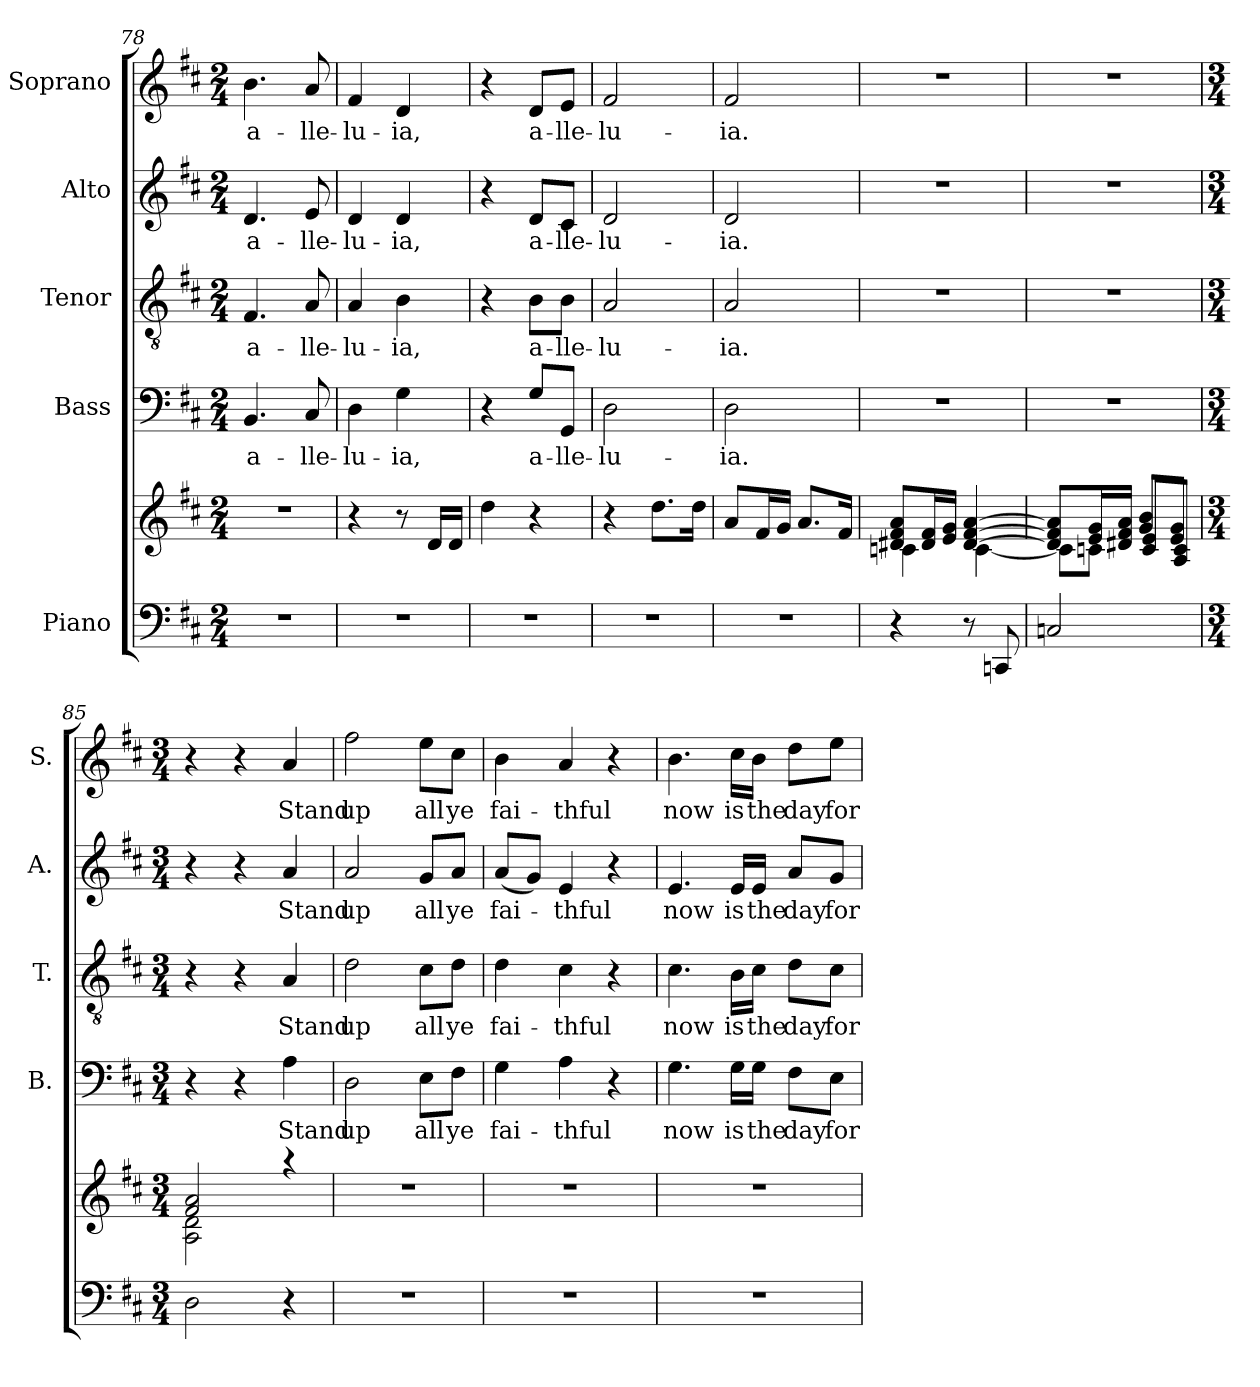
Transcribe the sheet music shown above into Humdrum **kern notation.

**kern	**kern	**kern	**text	**kern	**text	**kern	**text	**kern	**text
*part5	*part5	*part4	*part4	*part3	*part3	*part2	*part2	*part1	*part1
*staff6	*staff5	*staff4	*staff4	*staff3	*staff3	*staff2	*staff2	*staff1	*staff1
*I"Piano	*	*I"Bass	*	*I"Tenor	*	*I"Alto	*	*I"Soprano	*
*	*	*I'B.	*	*I'T.	*	*I'A.	*	*I'S.	*
*clefF4	*clefG2	*clefF4	*	*clefGv2	*	*clefG2	*	*clefG2	*
*	*	*	*	*ITrd7c12	*	*	*	*	*
*k[f#c#]	*k[f#c#]	*k[f#c#]	*	*k[f#c#]	*	*k[f#c#]	*	*k[f#c#]	*
*D:	*D:	*D:	*	*D:	*	*D:	*	*D:	*
*M2/4	*M2/4	*M2/4	*	*M2/4	*	*M2/4	*	*M2/4	*
=78	=78	=78	=78	=78	=78	=78	=78	=78	=78
!LO:N:vis=1	!LO:N:vis=1	!	!LO:LY:b	!	!LO:LY:b	!	!LO:LY:b	!	!LO:LY:b
2r	2r	4.BB/	a-	4.FF#/	a-	4.d/	a-	4.b\	a-
!	!	!	!LO:LY:b	!	!LO:LY:b	!	!LO:LY:b	!	!LO:LY:b
.	.	8C#/	-lle-	8AA/	-lle-	8e/	-lle-	8a/	-lle-
!!LO:LB:g=z
=79	=79	=79	=79	=79	=79	=79	=79	=79	=79
!LO:N:vis=1	!	!	!LO:LY:b	!	!LO:LY:b	!	!LO:LY:b	!	!LO:LY:b
2r	4r	4D\	-lu-	4AA/	-lu-	4d/	-lu-	4f#/	-lu-
!	!	!	!LO:LY:b	!	!LO:LY:b	!	!LO:LY:b	!	!LO:LY:b
.	8r	4G\	-ia,	4BB\	-ia,	4d/	-ia,	4d/	-ia,
.	16d/LL	.	.	.	.	.	.	.	.
.	16d/JJ	.	.	.	.	.	.	.	.
=80	=80	=80	=80	=80	=80	=80	=80	=80	=80
!LO:N:vis=1	!	!	!	!	!	!	!	!	!
2r	4dd\	4r	.	4r	.	4r	.	4r	.
!	!	!	!LO:LY:b	!	!LO:LY:b	!	!LO:LY:b	!	!LO:LY:b
.	4r	8G/L	a-	8BB\L	a-	8d/L	a-	8d/L	a-
!	!	!	!LO:LY:b	!	!LO:LY:b	!	!LO:LY:b	!	!LO:LY:b
.	.	8GG/J	-lle-	8BB\J	-lle-	8c#/J	-lle-	8e/J	-lle-
=81	=81	=81	=81	=81	=81	=81	=81	=81	=81
!LO:N:vis=1	!	!	!LO:LY:b	!	!LO:LY:b	!	!LO:LY:b	!	!LO:LY:b
2r	4r	2D\	-lu-	2AA/	-lu-	2d/	-lu-	2f#/	-lu-
.	8.dd\L	.	.	.	.	.	.	.	.
.	16dd\Jk	.	.	.	.	.	.	.	.
=82	=82	=82	=82	=82	=82	=82	=82	=82	=82
!LO:N:vis=1	!	!	!LO:LY:b	!	!LO:LY:b	!	!LO:LY:b	!	!LO:LY:b
2r	8a/L	2D\	-ia.	2AA/	-ia.	2d/	-ia.	2f#/	-ia.
.	16f#/L	.	.	.	.	.	.	.	.
.	16g/JJ	.	.	.	.	.	.	.	.
.	8.a/L	.	.	.	.	.	.	.	.
.	16f#/Jk	.	.	.	.	.	.	.	.
=83	=83	=83	=83	=83	=83	=83	=83	=83	=83
*	*^	*	*	*	*	*	*	*	*
!	!	!	!LO:N:vis=1	!	!LO:N:vis=1	!	!LO:N:vis=1	!	!LO:N:vis=1	!
4r	8d#X/ 8f#/ 8a/L	4cn\	2r	.	2r	.	2r	.	2r	.
.	16d#/ 16f#/L	.	.	.	.	.	.	.	.	.
.	16e/ 16g/JJ	.	.	.	.	.	.	.	.	.
8r	[>4d#/ [>4f#/ [>4a/	[<4c\	.	.	.	.	.	.	.	.
8CCn/	.	.	.	.	.	.	.	.	.	.
=84	=84	=84	=84	=84	=84	=84	=84	=84	=84	=84
!	!	!	!LO:N:vis=1	!	!LO:N:vis=1	!	!LO:N:vis=1	!	!LO:N:vis=1	!
2Cn/	8d#]/ 8f#]/ 8a]/L	8c\L]	2r	.	2r	.	2r	.	2r	.
.	16e/ 16g/L	8cn\J	.	.	.	.	.	.	.	.
.	16d#X/ 16f#/ 16a/JJ	.	.	.	.	.	.	.	.	.
.	8g/ 8b/L	8c/ 8e/L	.	.	.	.	.	.	.	.
.	8e/ 8g/J	8A/ 8c/J	.	.	.	.	.	.	.	.
=85	=85	=85	=85	=85	=85	=85	=85	=85	=85	=85
*M3/4	*M3/4	*	*M3/4	*	*M3/4	*	*M3/4	*	*M3/4	*
2D\	2f#/ 2a/	2A\ 2d\	4r	.	4r	.	4r	.	4r	.
.	.	.	4r	.	4r	.	4r	.	4r	.
!	!	!	!	!LO:LY:b	!	!LO:LY:b	!	!LO:LY:b	!	!LO:LY:b
4r	4raa	4ryy	4A\	Stand	4AA/	Stand	4a/	Stand	4a/	Stand
=86	=86	=86	=86	=86	=86	=86	=86	=86	=86	=86
!LO:N:vis=1	!LO:N:vis=1	!	!	!LO:LY:b	!	!LO:LY:b	!	!LO:LY:b	!	!LO:LY:b
*	*v	*v	*	*	*	*	*	*	*	*
2.r	2.r	2D\	up	2D\	up	2a/	up	2ff#\	up
!	!	!	!LO:LY:b	!	!LO:LY:b	!	!LO:LY:b	!	!LO:LY:b
.	.	8E\L	all	8C#\L	all	8g/L	all	8ee\L	all
!	!	!	!LO:LY:b	!	!LO:LY:b	!	!LO:LY:b	!	!LO:LY:b
.	.	8F#\J	ye	8D\J	ye	8a/J	ye	8cc#\J	ye
=87	=87	=87	=87	=87	=87	=87	=87	=87	=87
!LO:N:vis=1	!LO:N:vis=1	!	!LO:LY:b	!	!LO:LY:b	!	!LO:LY:b	!	!LO:LY:b
2.r	2.r	4G\	fai-	4D\	fai-	(<8a/L	fai-	4b\	fai-
.	.	.	.	.	.	8g/J)	.	.	.
!	!	!	!LO:LY:b	!	!LO:LY:b	!	!LO:LY:b	!	!LO:LY:b
.	.	4A\	-thful	4C#\	-thful	4e/	-thful	4a/	-thful
.	.	4r	.	4r	.	4r	.	4r	.
!!LO:LB:g=z
=88	=88	=88	=88	=88	=88	=88	=88	=88	=88
!LO:N:vis=1	!LO:N:vis=1	!	!LO:LY:b	!	!LO:LY:b	!	!LO:LY:b	!	!LO:LY:b
2.r	2.r	4.G\	now	4.C#\	now	4.e/	now	4.b\	now
!	!	!	!LO:LY:b	!	!LO:LY:b	!	!LO:LY:b	!	!LO:LY:b
.	.	16G\LL	is	16BB\LL	is	16e/LL	is	16cc#\LL	is
!	!	!	!LO:LY:b	!	!LO:LY:b	!	!LO:LY:b	!	!LO:LY:b
.	.	16G\JJ	the	16C#\JJ	the	16e/JJ	the	16b\JJ	the
!	!	!	!LO:LY:b	!	!LO:LY:b	!	!LO:LY:b	!	!LO:LY:b
.	.	8F#\L	day	8D\L	day	8a/L	day	8dd\L	day
!	!	!	!LO:LY:b	!	!LO:LY:b	!	!LO:LY:b	!	!LO:LY:b
.	.	8E\J	for	8C#\J	for	8g/J	for	8ee\J	for
=	=	=	=	=	=	=	=	=	=
*-	*-	*-	*-	*-	*-	*-	*-	*-	*-
